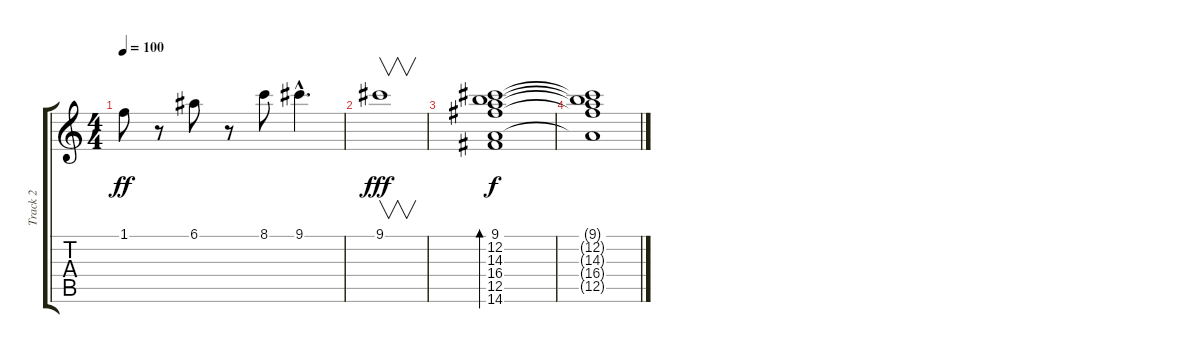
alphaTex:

\track ("Track 2" "Track 2") {instrument electricguitarjazz}
\staff {score tabs}
\tuning (E4 B3 G3 D3 A2 E2) {hide}
\ts (4 4)
\tempo 100
\clef g2
\ks c
1.1.8{dy ff} r.8 6.1.8 r.8 8.1.8 9.1{hac}.4{d} |
9.1.1{v dy fff volume 3} |
(9.1 12.2 14.3 16.4 12.5 14.6).1{bd 480 dy f} |
(9.1{t} 12.2{t} 14.3{t} 16.4{t} 12.5{t}).1
